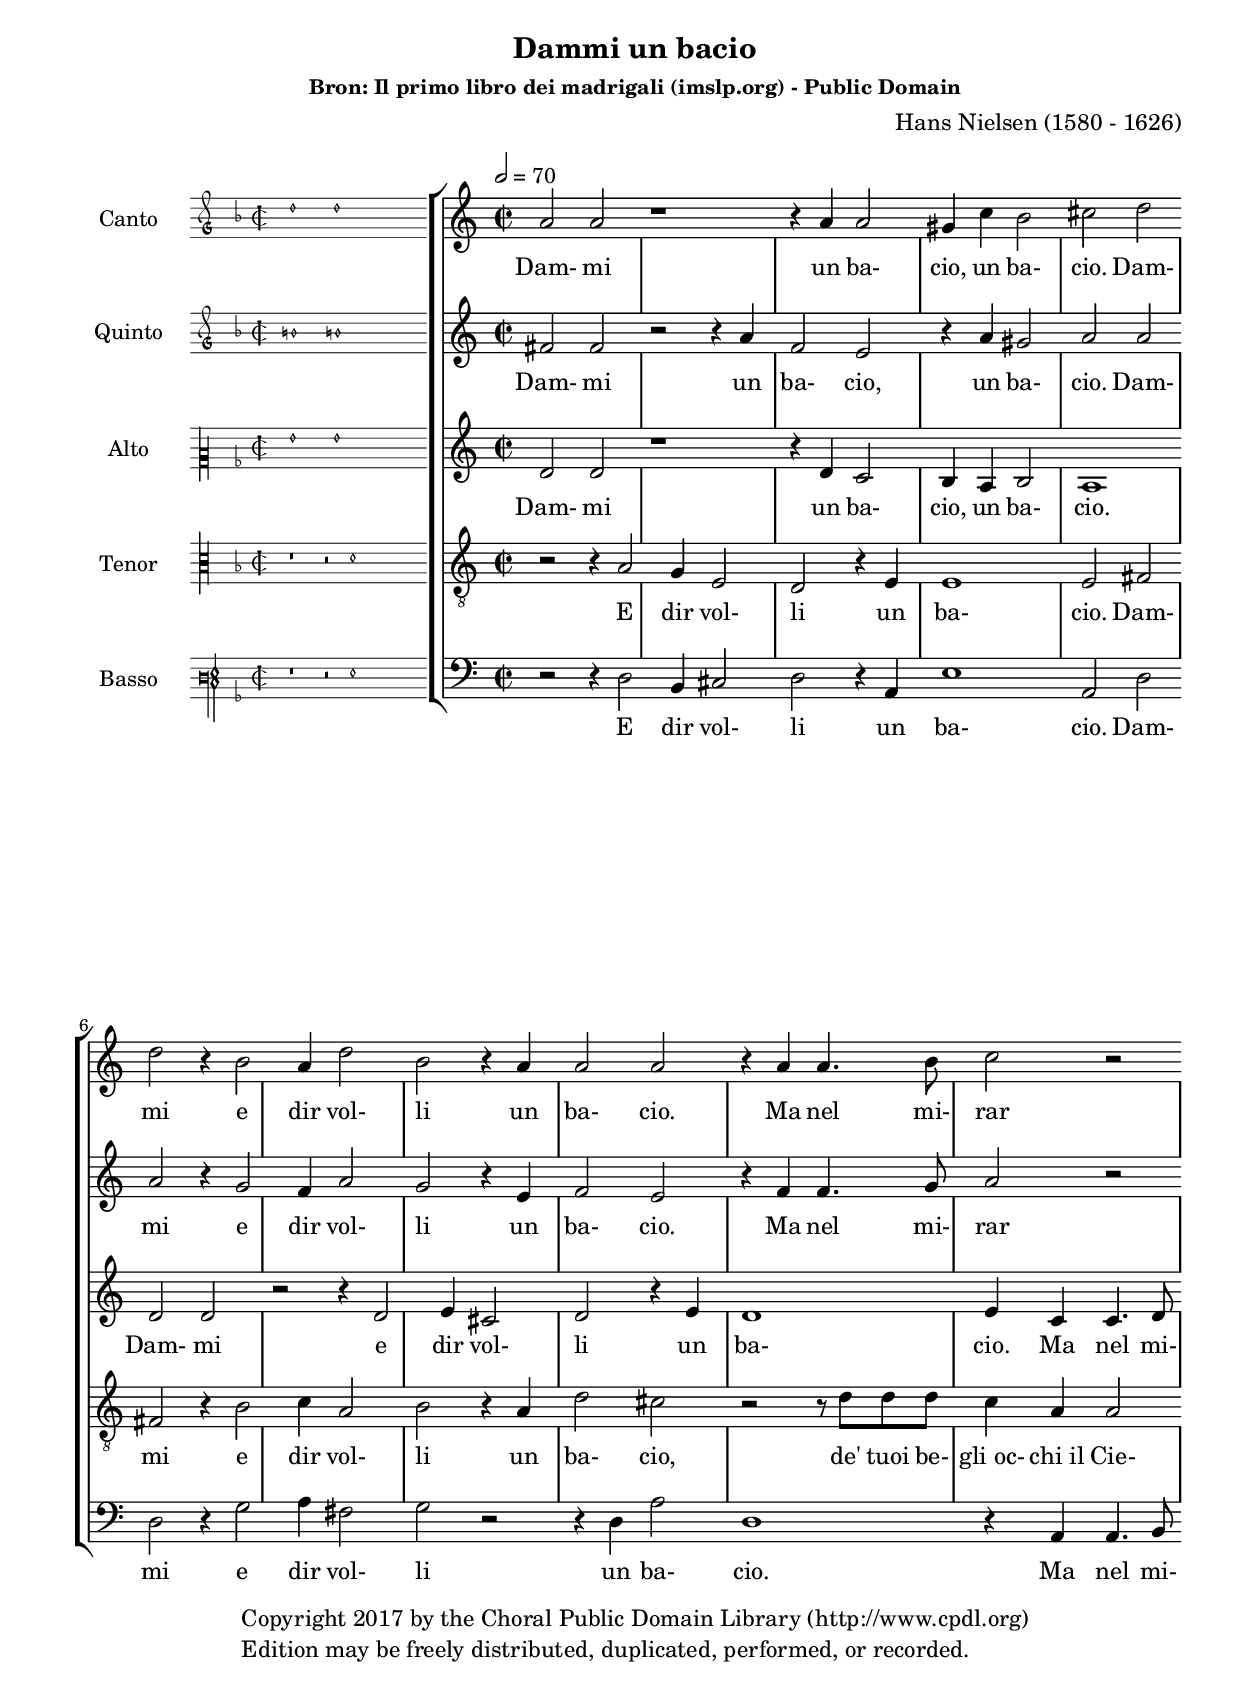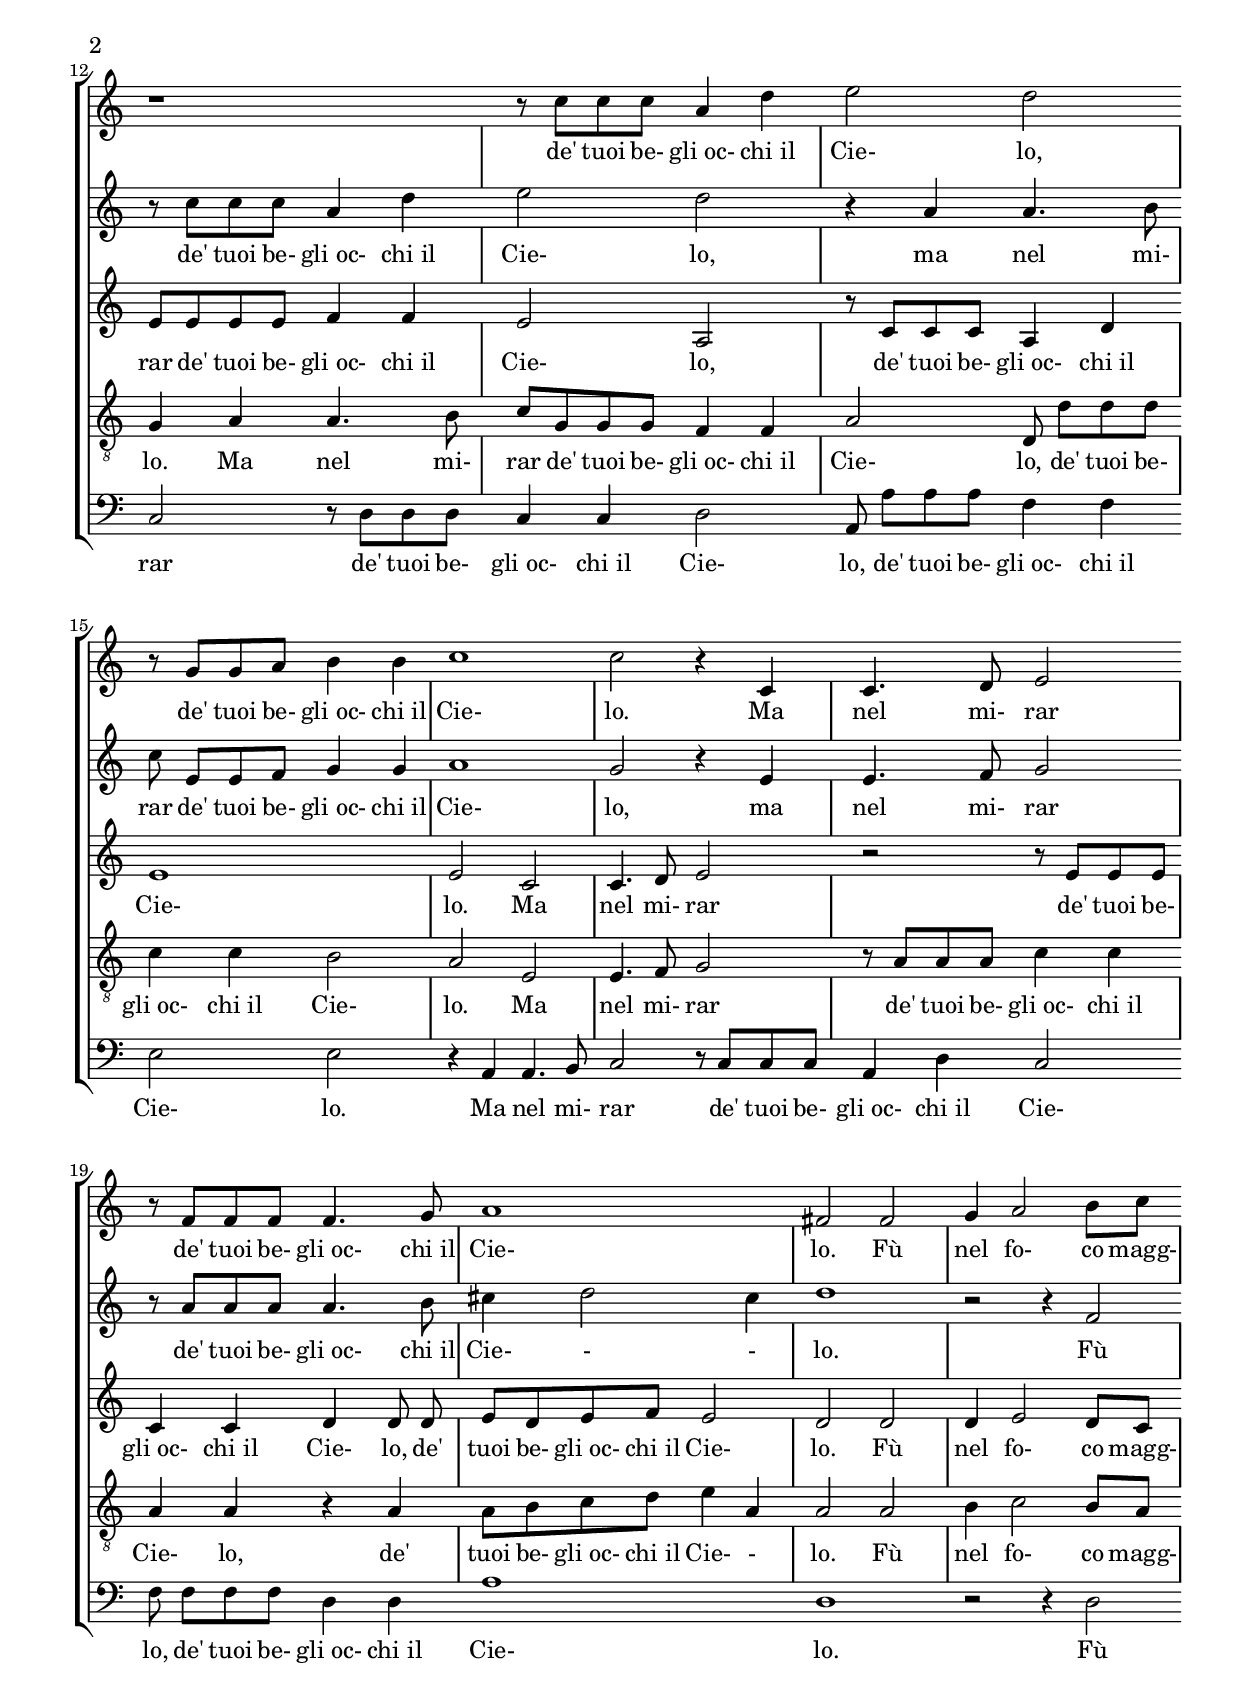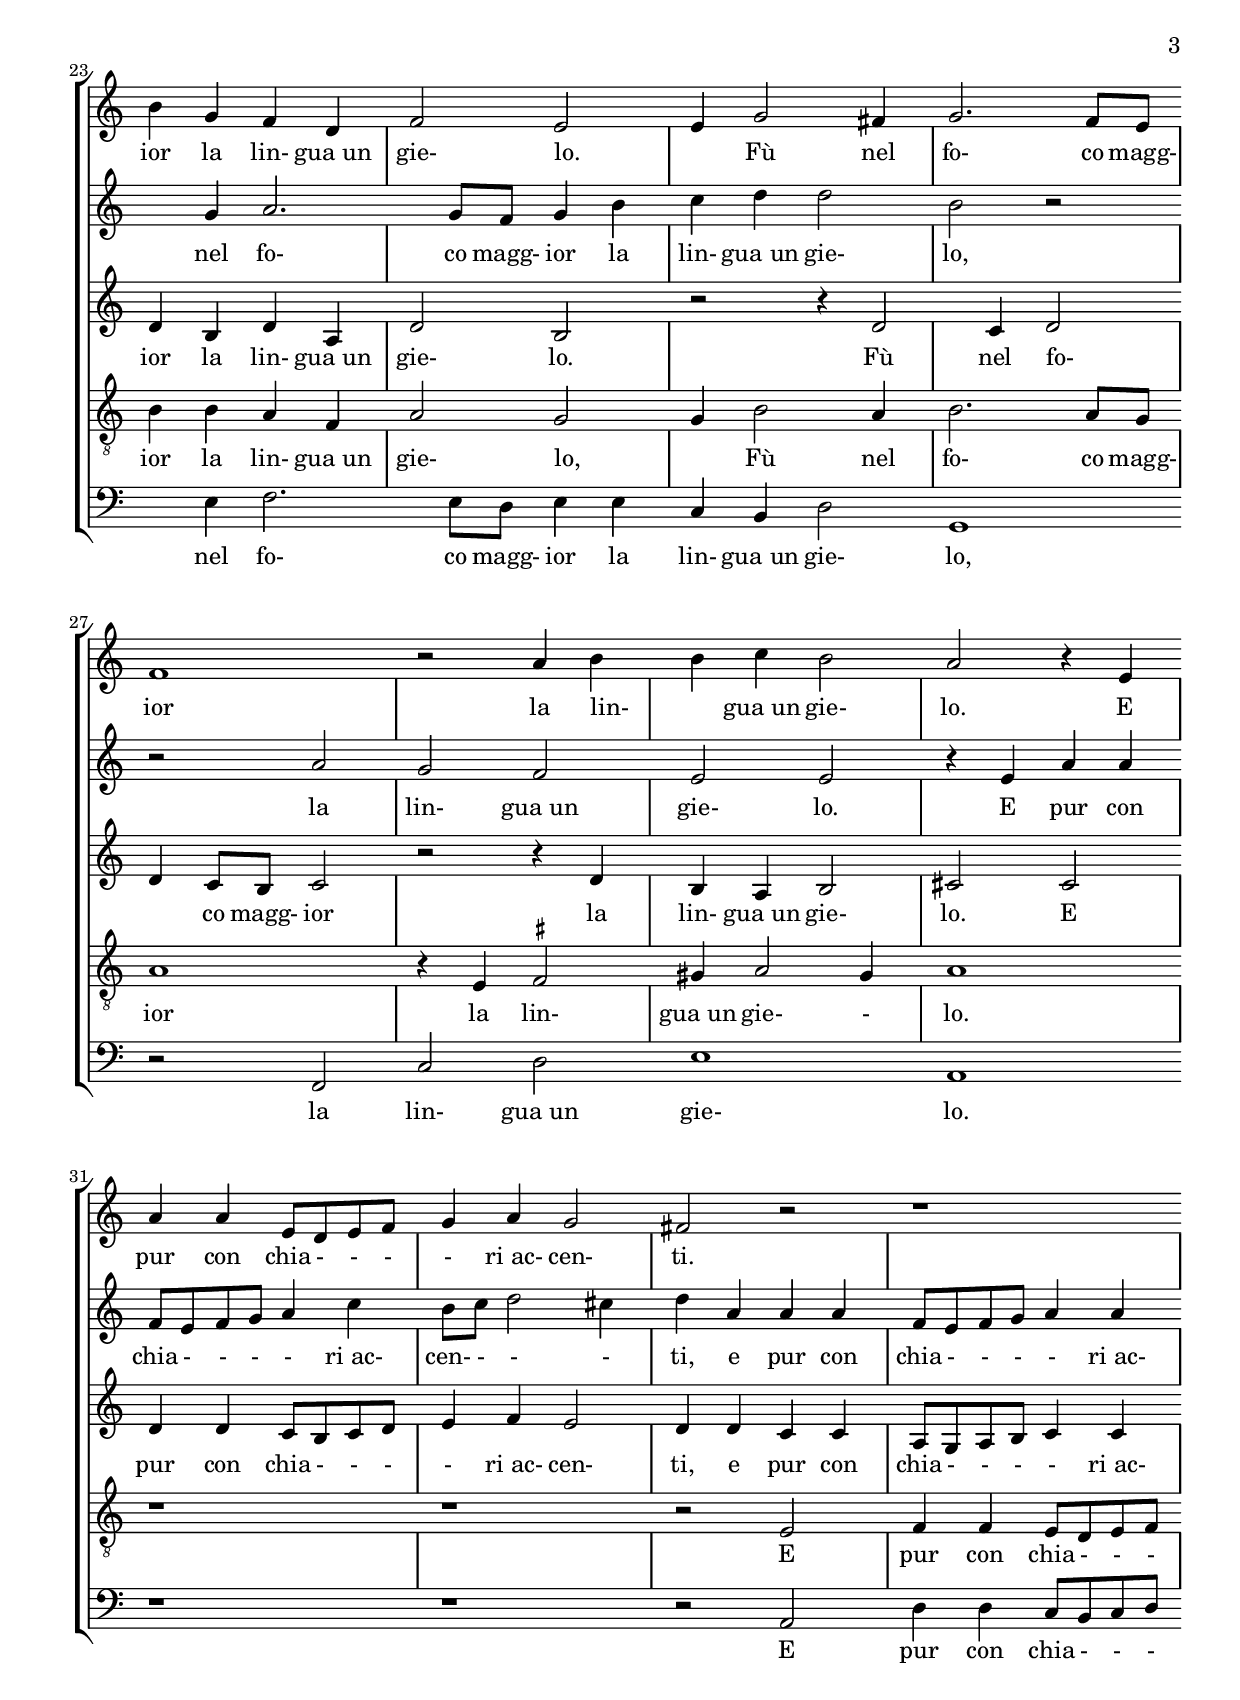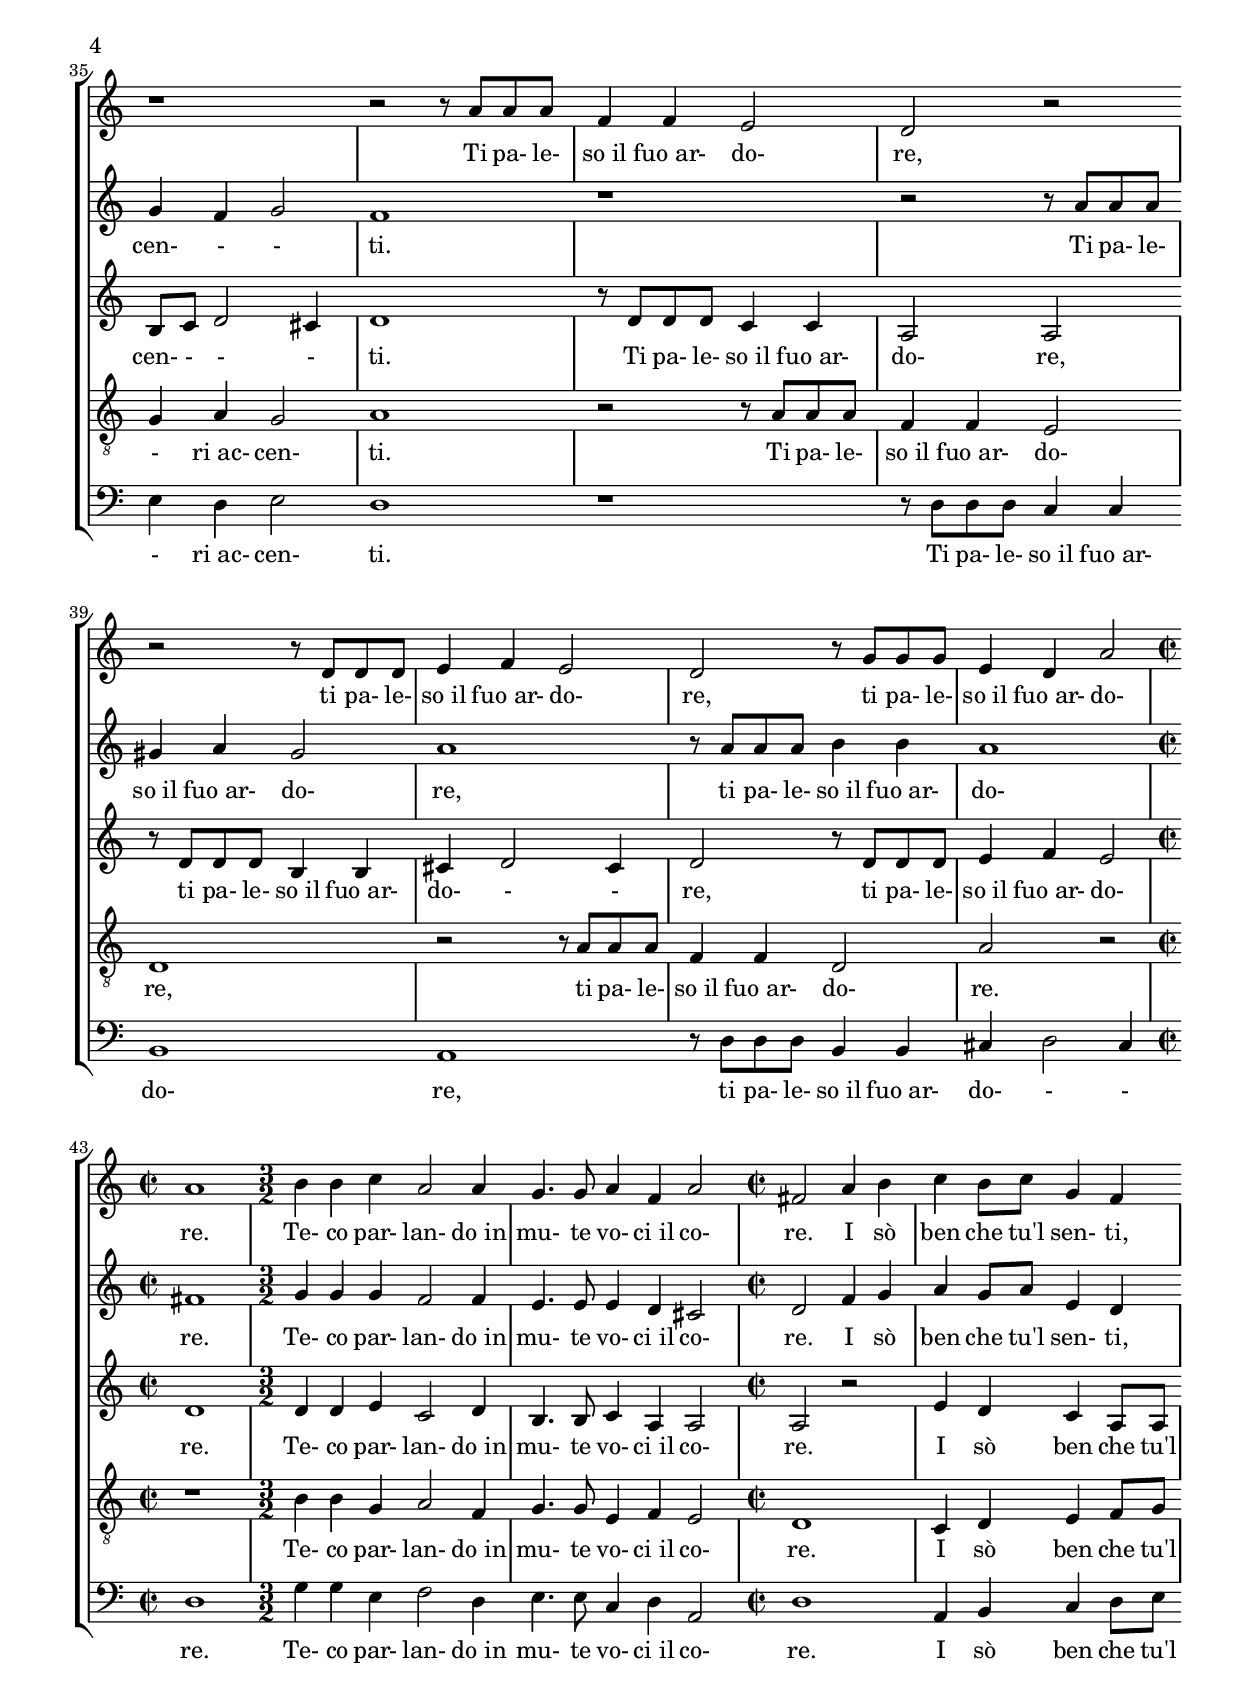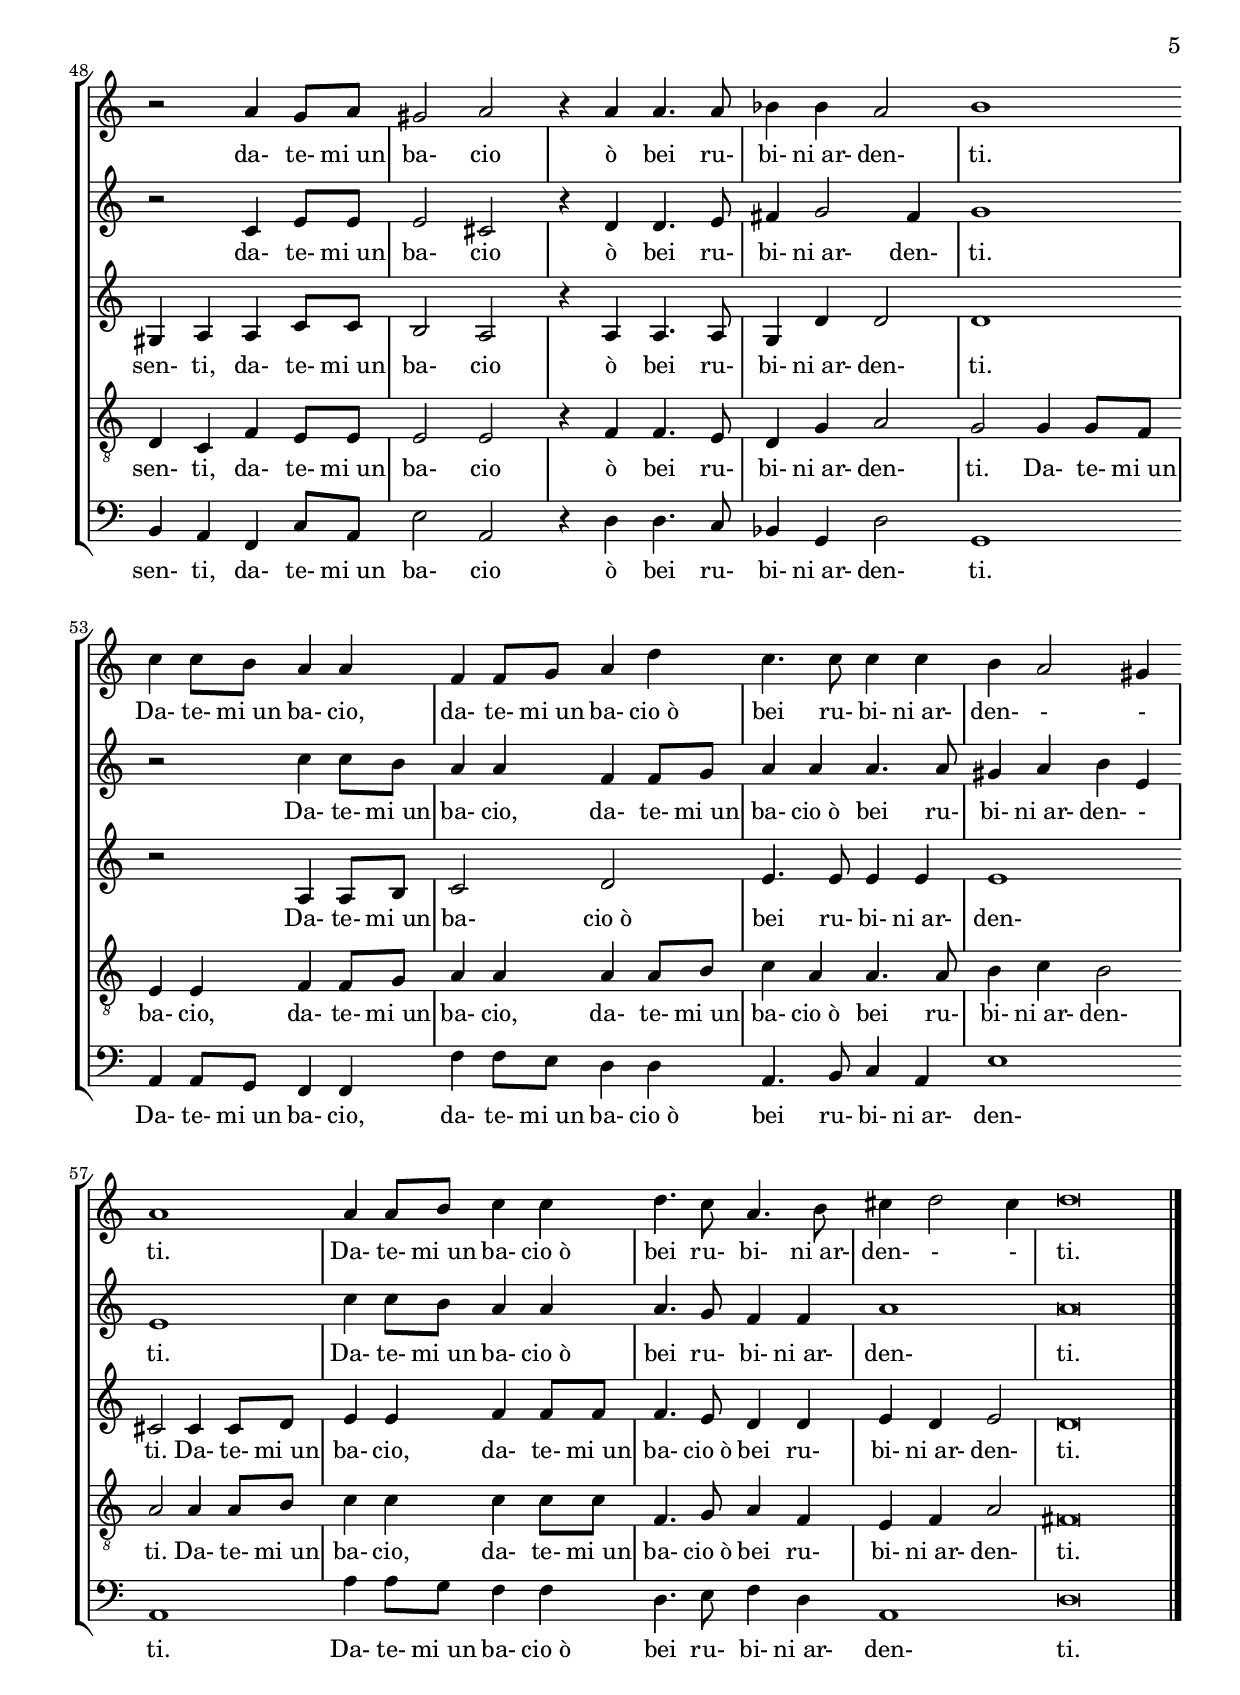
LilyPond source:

\version "2.19.0"

\header {
    title = \markup{ \huge { Dammi un bacio} }
    composer = "Hans Nielsen (1580 - 1626)" 
    subtitle = \markup{ \small { Bron: Il primo libro dei madrigali (imslp.org) - Public Domain } } 
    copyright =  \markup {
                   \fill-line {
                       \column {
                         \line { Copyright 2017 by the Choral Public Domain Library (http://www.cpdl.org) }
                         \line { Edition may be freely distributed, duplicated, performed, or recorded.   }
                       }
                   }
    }
}



\paper {
#(set-default-paper-size "a4")
    top-margin = 1\cm
    bottom-margin = 1\cm
    left-margin = 1.5\cm
}

ficta = { \once \set suggestAccidentals = ##t }


incipitGlobal = { 
    \key d \minor
    \time 2/2
}

global =  {
    \set Score.skipBars = ##t
    \key a \minor
    \time 2/2
    \tempo 2 = 70

    % the actual music
    \skip 1*62
    \bar ""
    
    % let finis bar go through all staves
    \skip 1*1
    \override Staff.BarLine.transparent = ##f
    \bar "|."
}


sopranoIncipit = \relative c''  {
    \incipitGlobal    
    \clef "petrucci-g"
    d1 d s1
}

sopranoMusic =  \transpose f c \relative c'' { 
    \clef treble
    d2 d2 r1 r4 d4 d2 cis4 f e2 fis g g r4 e2 d4
    g2 e r4 d4 d2 d r4 d4 d4. e8 f2 r2 r1 r8 f8 f f 	
    d4 g a2 g r8 c,8 c d e4 e f1 f2 r4 f,4 f4. g8 a2 r8 bes8 bes bes bes4. c8 d1 b2 b
    c4 d2 e8 f8 e4 c bes g bes2 a2( a4) c2 b4 c2. bes8 a bes1 r2 d4 e4( e) f4 e2 d
    r4 a4 d d a8 g a bes c4 d c2 b r2 r1 r1 r2 r8 d8 d d bes4 bes a2 g2 r2 r2 r8 g8 g g a4 bes
    a2 g2 r8 c8 c c a4 g d'2 \time 2/2 d1  \time 3/2 e4 e4 f d2 d4 c4. c8 d4 bes4 d2 \time 2/2 b2 d4 e 
    f4 e8 f c4 bes r2 d4 c8 d cis2 d r4 d4 d4. d8 es4 es d2 e1 f4 f8 e d4 d
    bes4 bes8 c d4 g f4. f8 f4 f e d2 cis4 d1 d4 d8 e f4 f g4. f8 d4. e8 fis4 g2 fis4 g\breve
}

%original note on "Te(co parlando)" was e, but clashes with tenor e

quintoIncipit =  \relative c'' {
    \incipitGlobal    
    \clef "petrucci-g"
    b1 b s1
}

quintoMusic =  \transpose f c \relative c''  {
    \clef treble
    b2 b r2 r4  d4 bes2 a r4 d4 cis2 d d d r4 c2 bes4
    d2 c r4 a4 bes2 a r4 bes4 bes4. c8 d2 r2 r8 f8 f f d4 g
    a2 g r4 d4 d4. e8 f\noBeam a, a bes c4 c d1 c2 r4 a4 a4. bes8 c2 r8 d8 d d 
    d4. e8 fis4 g2 fis4 g1 r2 r4 bes,2 c4 d2. c8 bes c4 e f g g2 e r2 r2 d2 c bes
    a2 a r4 a4 d d bes8 a bes c d4 f e8 f g2 fis4 g d d d bes8 a bes c d4 d c bes c2 bes1 r1
    r2 r8 d8 d d cis4 d cis2 d1 r8 d d d e4 e d1 \time 2/2 b1 \time 3/2 c4  c4 c bes2  bes4 a4. a8 a4 g fis2 \time 2/2
    g2 bes4 c d c8 d a4 g r2 f4 a8 a a2 fis2 r4 g4 g4. a8 b4 c2 b4 c1 r2 f4 f8 e
    d4 d bes bes8 c d4 d d4. d8 cis4 d e a, a1 f'4 f8 e d4 d d 4. c8 bes4 bes d1 d\breve
}

altoIncipit =  \relative c''  {
    \incipitGlobal    
    \clef "petrucci-c2"
    g1 g s1
}
    
    
altoMusic =  \transpose f c \relative c'' {
    \clef treble 
    g2 g r1 r4 g4 f2 e4 d e2 d1 g2 g r2 r4 g2 a4
    fis2 g r4 a4 g1 a4 f4 f4. g8 a a a a bes4 bes4 a2 d,
    r8 f8 f f d4 g a1 a2 f2 f4. g8 a2 r2 r8 a8 a a f4 f g g8\noBeam g
    a8 g a bes a2 g g g4 a2 g8 f g4 e g d g2 e r2 r4 g2 f4 g2( g4) f8 e f2
    r2 r4 g4 e d e2 fis fis g4 g f8 e f g a4 bes a2 g4 g f f d8 c d e  f4 f e8 f g2 fis4 g1
    r8 g8 g g f4 f d2 d r8 g8 g g e4 e fis4 g2 fis4 g2 r8 g8 g g a4 bes4 a2 \time 2/2 g1 \time 3/2 g4 g4 a f2 g4
    e4. e8 f4 d4 d2 \time 2/2  d2 r2 a'4 g f d8 d cis4 d d f8 f e2 d r4 d4 d4. d8 c4 g' g2 g1
    r2 d4 d8 e f2 g2 a4. a8 a4 a a1 fis2 fis4 fis8 g a4 a bes bes8 bes bes4. a8 g4 g a g a2 g\breve
}


tenorIncipit =  \relative c'  {
    \incipitGlobal    
    \clef "petrucci-c3"
     r1 r2 d1 s2
}    


tenorMusic = \transpose f c \relative c'   {
    \clef "treble_8"
    r2 r4  d2 c4 a2 g r4 a4 a1 a2 b b r4 e2 f4 
    d2 e r4 d4 g2 fis r2 r8 g8 g g f4 d d2 c4 d
    d4. e8 f c c c bes4 bes d2 g,8\noBeam g'8 g g f4 f e2 d a a4. bes8 c2 r8 d8 d d f4 f d d 
    r4 d4 d8 e f g a4 d, d2 d e4 f2 e8 d e4 e d bes d2 c2( c4) e2 d4 e2. d8 c
    d1 r4 a4 \ficta b2 cis4 d2 cis4 d1 r1 r1 r2 a2 bes4 bes a8 g a bes c4 d c2 d1 r2 r8 d8 d d bes4 bes
    a2 g1 r2 r8 d'8 d d bes4 bes g2 d' r2 \time 2/2 r1 \time 3/2  e4  e4 c d2  bes4 c4. c8 a4 bes a2 \time 2/2 g1 f4 g a bes8 c8
    g4 f bes a8 a a2 a r4 bes4 bes4. a8 g4 c d2 c c4 c8 bes a4 a bes bes8 c d4 d 
    d4 d8 e f4 d d4. d8 e4 f e2 d2 d4 d8 e f4 f f f8 f bes,4. c8 d4 bes a bes d2 b\breve
}


bassIncipit =  \relative c'  {
    \incipitGlobal    
    \clef "petrucci-f3"
    r1 r2 g1 s2
}

bassMusic = \transpose f c \relative c'  { 
    \clef bass
    r2 r4 g2 e4 fis2 g r4 d4 a'1 d,2 g g r4 c2 d4 
    b2 c2 r2 r4 g4 d'2 g,1 r4 d4 d4. e8 f2 r8 g8 g g 
    f4 f g2 d8\noBeam d'8 d d bes4 bes a2 a r4 d,4 d4. e8 f2 r8 f8 f f d4 g f2
    bes8\noBeam bes bes bes g4 g d'1 g, r2 r4 g2 a4 bes2. a8 g a4 a f e g2 c,1 r2 bes2 f' g
    a1 d,  r1 r1  r2 d2 g4 g f8 e f g a4 g a2 g1 r1 r8 g8 g g f4 f e1 d 
    r8 g8 g g e4 e fis g2 fis4 \time 2/2 g1 \time 3/2  c4  c4 a bes2  g4 a4. a8 f4 g d2 \time 2/2 g1 
    d4 e f g8 a e4 d bes f'8 d a'2 d, r4 g4 g4. f8 es4 c g'2 c,1 d4 d8 c
    bes4 bes bes' bes8 a g4 g d4. e8 f4 d a'1 d,1 d'4 d8 c bes4 bes g4. a8 bes4 g d1 g\breve
}



lyricsTextS = \lyricmode {
    Dam- mi un ba- cio, un ba- cio. Dam- mi e dir 
    vol- li un ba- cio. Ma nel mi- rar de' tuoi be-
    gli_oc- chi_il Cie- lo,  de' tuoi be- gli_oc- chi_il Cie- lo. Ma nel mi- rar de' tuoi be- gli_oc- chi_il Cie- lo. Fù
    nel fo- co magg- ior la lin- gua_un gie- lo. Fù nel fo- co magg- ior la lin- gua_un gie- lo.
    E pur con chia - - - - ri_ac- cen- ti.  Ti pa- le- so_il fuo_ar- do- re, ti pa- le- so_il fuo_ar- 
    do- re, ti pa- le- so_il fuo_ar- do- re. Te- co par- lan- do_in mu- te vo- ci_il co- 
    re. I sò ben che tu'l sen- ti, da- te- mi_un ba- cio ò bei ru- bi- ni_ar- den- ti. Da- te- mi_un ba- cio,
    da- te- mi_un ba- cio_ò bei ru- bi- ni_ar- den- - - ti. Da- te- mi_un ba- cio_ò bei ru- bi- ni_ar- den- - - ti.
}


lyricsTextQ = \lyricmode {
    Dam- mi un ba- cio, un ba- cio. Dam- mi e dir
    vol- li un ba- cio. Ma nel mi- rar de' tuoi be- gli_oc- chi_il 
    Cie- lo, ma nel mi- rar de' tuoi be- gli_oc- chi_il Cie- lo, ma nel mi- rar de' tuoi be- 
    gli_oc- chi_il Cie- - - lo.  Fù nel fo- co magg- ior la lin- gua_un gie- lo, la lin- gua_un 
    gie- lo. E pur con chia - - - - ri_ac- cen- - - - ti, e pur con chia - - - - ri_ac- cen- - - ti.
    Ti pa- le- so_il fuo_ar- do- re, ti pa- le- so_il fuo_ar- do- re. Te- co par- lan- do_in mu- te vo- ci_il co- 
    re. I sò ben che tu'l sen- ti, da- te- mi_un ba- cio ò bei ru- bi- ni_ar- den- ti. Da- te- mi_un 
    ba- cio, da- te- mi_un ba- cio_ò bei ru- bi- ni_ar- den- - ti. Da- te- mi_un ba- cio_ò bei ru- bi- ni_ar- den- ti.
}


lyricsTextA = \lyricmode {
    Dam- mi un ba- cio, un ba- cio. Dam- mi e dir 
    vol- li un ba- cio. Ma nel mi- rar de' tuoi be- gli_oc- chi_il Cie- lo,
    de' tuoi be- gli_oc- chi_il Cie- lo. Ma nel mi- rar de' tuoi be- gli_oc- chi_il Cie- lo, de'
    tuoi be- gli_oc- chi_il Cie- lo. Fù nel fo- co magg- ior la lin- gua_un gie- lo. Fù nel fo- co magg- ior 
    la lin- gua_un gie- lo. E pur con chia - - - - ri_ac- cen- ti, e pur con chia - - - - ri_ac- cen- - - - ti.  
    Ti pa- le- so_il fuo_ar- do- re, ti pa- le- so_il fuo_ar- do- - - re, ti pa- le- so_il fuo_ar- do- re. Te- co par- lan- do_in
    mu- te vo- ci_il co- re. I sò ben che tu'l sen- ti, da- te- mi_un ba- cio ò bei ru- bi- ni_ar- den- ti.
    Da- te- mi_un ba- cio_ò bei ru- bi- ni_ar- den- ti. Da- te- mi_un ba- cio, da- te- mi_un ba- cio_ò bei ru- bi- ni_ar- den- ti.
}

lyricsTextT = \lyricmode {
    E dir vol- li un ba- cio. Dam- mi e dir 
    vol- li un ba- cio, de' tuoi be- gli_oc- chi_il Cie- lo. Ma 
    nel mi- rar de' tuoi be- gli_oc- chi_il Cie- lo, de' tuoi be- gli_oc- chi_il Cie- lo. Ma nel mi- rar de' tuoi be- gli_oc- chi_il Cie- lo,
    de' tuoi be- gli_oc- chi_il Cie- - lo. Fù nel fo- co magg- ior la lin- gua_un gie- lo, Fù nel fo- co magg- 
    ior la lin- gua_un gie- - lo. E pur con chia - - - - ri_ac- cen- ti.  Ti pa- le- so_il fuo_ar- 
    do- re, ti pa- le- so_il fuo_ar- do- re. Te- co par- lan- do_in mu- te vo- ci_il co- re. I sò ben che tu'l
    sen- ti, da- te- mi_un ba- cio ò bei ru- bi- ni_ar- den- ti. Da- te- mi_un ba- cio, da- te- mi_un ba- cio, 
    da- te- mi_un ba- cio_ò bei ru- bi- ni_ar- den- ti. Da- te- mi_un ba- cio, da- te- mi_un ba- cio_ò bei ru- bi- ni_ar- den- ti.
}

lyricsTextB = \lyricmode {
    E dir vol- li un ba- cio. Dam- mi e dir 
    vol- li un ba- cio. Ma nel mi- rar de' tuoi be-
    gli_oc- chi_il Cie- lo,  de' tuoi be- gli_oc- chi_il Cie- lo. Ma nel mi- rar de' tuoi be- gli_oc- chi_il Cie- 
    lo, de' tuoi be- gli_oc- chi_il Cie- lo. Fù nel fo- co magg- ior la lin- gua_un gie- lo, la lin- gua_un
    gie- lo. E pur con chia - - - - ri_ac- cen- ti.  Ti pa- le- so_il fuo_ar- do- re,
    ti pa- le- so_il fuo_ar- do- - - re. Te- co par- lan- do_in mu- te vo- ci_il co- re.
    I sò ben che tu'l sen- ti, da- te- mi_un ba- cio ò bei ru- bi- ni_ar- den- ti. Da- te- mi_un 
    ba- cio, da- te- mi_un ba- cio_ò bei ru- bi- ni_ar- den- ti. Da- te- mi_un ba- cio_ò bei ru- bi- ni_ar- den- ti.
}



%translation
% dammi un bacio - give me a kiss
% e dir volli un bacio ("e dire voglio un bacio"?)- and say I want a kiss
% ma nel mirar dei tuoi begli occhi il cielo- but seeing your beautiful eyes (they are) the sky
% fù nel foco maggio la lingua un gielo ("cielo?")- In the fire the tongue is stronger than the sky (??????????)
% e pur con chiari accenti - and with clear accents
% ti palesò il fuo ardore - The glow of fire glared at you
% teco parlando in mute voce - I speak in a mute voice
% i sò ben che tu senti - I am glad you heard of it
% datemi un bacio ò bei rubini ardenti - give me a kiss  "ò" beautiful fiery rubies


\score { 
    \context StaffGroup <<
       \context Staff = "s" <<
	         \context Voice = "sopranos" { 
                  <<    \set Staff.instrumentName = #"Canto"
                        \incipit \sopranoIncipit
                        \global
                        \sopranoMusic >>
                 }
       >>
	   \context Lyrics = "sopranos" <<
	         \lyricsto sopranos \lyricsTextS
       >>

       \context Staff = "q" <<
	         \context Voice = "quintos" {  
                 <<  \set Staff.instrumentName = #"Quinto"
                     \global
                     \incipit \quintoIncipit
                     \quintoMusic >>
                 } 
       >>
	   \context Lyrics = "quintos" <<
	         \lyricsto quintos \lyricsTextQ
       >>

	   \context Staff = "a" <<
                 \context Voice = "altos" { 
                 << \set Staff.instrumentName = #"Alto"
                    \global
                    \incipit \altoIncipit
                    \altoMusic >>
                 }
	   >>
	   \context Lyrics = "altos" <<
             \lyricsto altos \lyricsTextA
       >>

	   \context Staff = "t" <<
   	         \context Voice = "tenores" { 
                 << \set Staff.instrumentName = #"Tenor"
                    \global
                    \incipit \tenorIncipit
                    \tenorMusic  >>
                 }
 	   >> 
 	   \context Lyrics = "tenores" <<
             \lyricsto tenores \lyricsTextT
       >>
       \context Staff = "b" <<
            \context Voice = "basses" {  
                <<  \set Staff.instrumentName = #"Basso"
                    \global
                    \incipit \bassIncipit
                    \bassMusic  >>
             }
	   >>
	   \context Lyrics = "b" <<
	         \lyricsto basses \lyricsTextB
       >>
    >>
    \midi {}
    \layout {
        #(layout-set-staff-size 19)
        \context {
            \Lyrics
            \consists "Bar_engraver"
            \consists "Separating_line_group_engraver"
        }
        \context {
           \Score
           \hide BarLine
        } 
        \context {
          \Voice
          \hide Slur       % no slurs 
          \remove "Forbid_line_break_engraver"
        }
                indent = 6\cm
        incipit-width = 4\cm
    }
}
